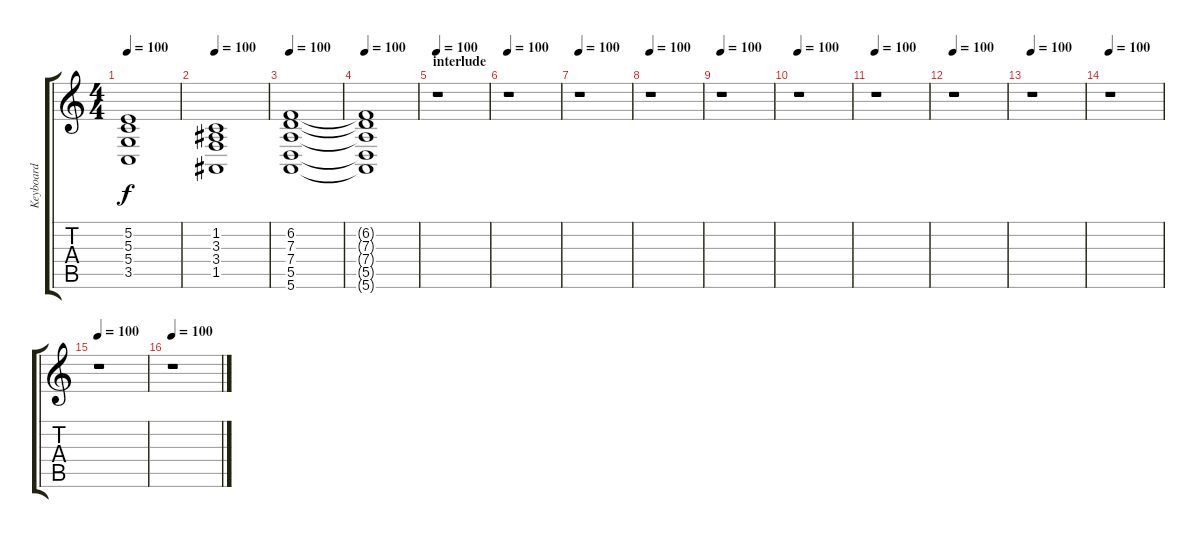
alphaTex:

\track ("Keyboard" "Keyboard") {instrument voiceoohs}
\staff {score tabs}
\tuning (E4 B3 G3 D3 A2 E2) {hide}
\ts (4 4)
\tempo 100
\clef g2
\ks c
(5.2 5.3 5.4 3.5).1{dy f} |
\tempo 100
(1.2 3.3 3.4 1.5).1 |
\tempo 100
(6.2 7.3 7.4 5.5 5.6).1 |
\tempo 100
(6.2{t} 7.3{t} 7.4{t} 5.5{t} 5.6{t}).1 |
\section ("" "interlude")
\tempo 100
r.1 |
\tempo 100
r.1 |
\tempo 100
r.1 |
\tempo 100
r.1 |
\tempo 100
r.1 |
\tempo 100
r.1 |
\tempo 100
r.1 |
\tempo 100
r.1 |
\tempo 100
r.1 |
\tempo 100
r.1 |
\tempo 100
r.1 |
\tempo 100
r.1
